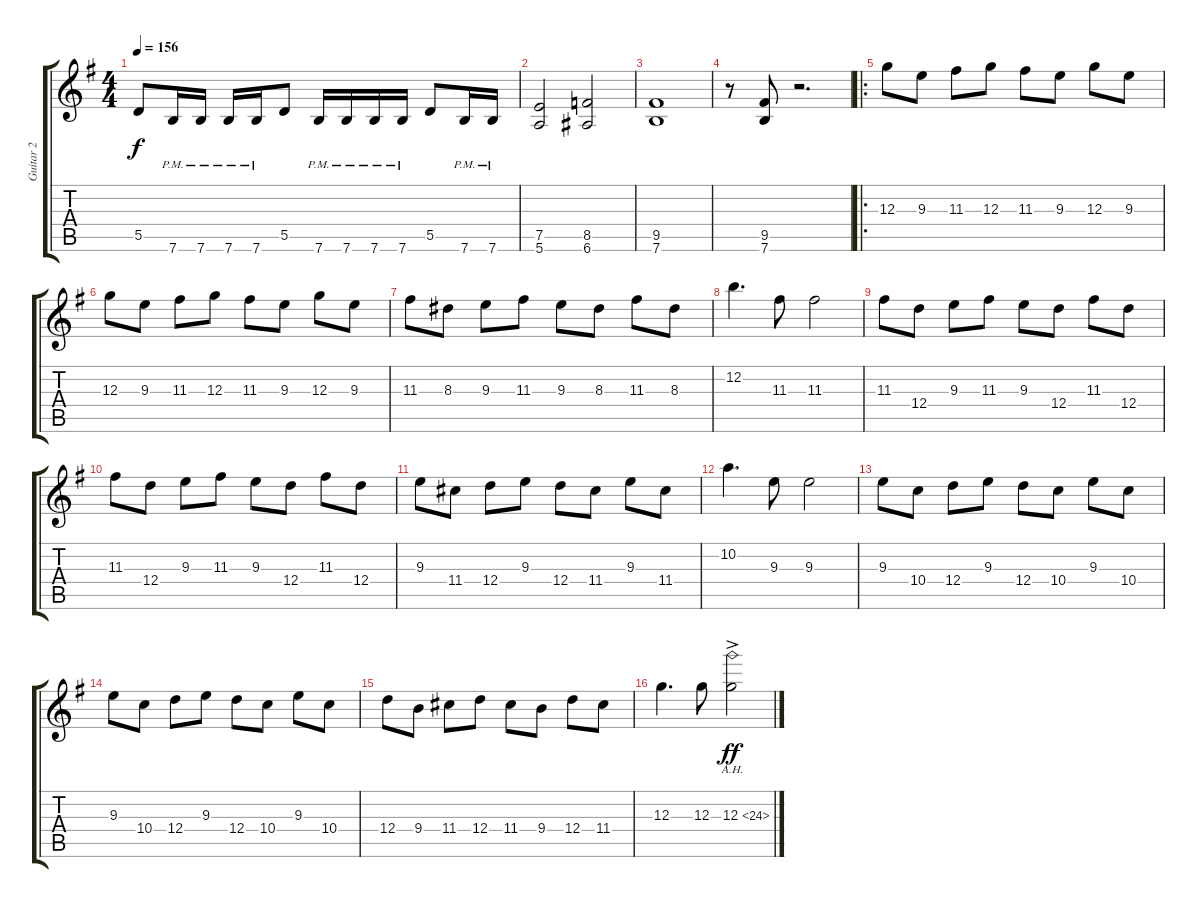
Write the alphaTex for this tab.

\track ("Guitar 2" "Guitar 2") {instrument distortionguitar}
\staff {score tabs}
\tuning (E4 B3 G3 D3 A2 E2) {hide}
\ts (4 4)
\tempo 156
\clef g2
\ks g
5.5.8{dy f} 7.6{pm}.16 7.6{pm}.16 7.6{pm}.16 7.6{pm}.16 5.5.8 7.6{pm}.16 7.6{pm}.16 7.6{pm}.16 7.6{pm}.16 5.5.8 7.6{pm}.16 7.6{pm}.16 |
(7.5 5.6).2 (8.5 6.6).2 |
(9.5 7.6).1 |
r.8 (9.5 7.6).8 r.2{d} |
\ro
12.3.8 9.3.8 11.3.8 12.3.8 11.3.8 9.3.8 12.3.8 9.3.8 |
12.3.8 9.3.8 11.3.8 12.3.8 11.3.8 9.3.8 12.3.8 9.3.8 |
11.3.8 8.3.8 9.3.8 11.3.8 9.3.8 8.3.8 11.3.8 8.3.8 |
12.2.4{d} 11.3.8 11.3.2 |
11.3.8 12.4.8 9.3.8 11.3.8 9.3.8 12.4.8 11.3.8 12.4.8 |
11.3.8 12.4.8 9.3.8 11.3.8 9.3.8 12.4.8 11.3.8 12.4.8 |
9.3.8 11.4.8 12.4.8 9.3.8 12.4.8 11.4.8 9.3.8 11.4.8 |
10.2.4{d} 9.3.8 9.3.2 |
9.3.8 10.4.8 12.4.8 9.3.8 12.4.8 10.4.8 9.3.8 10.4.8 |
9.3.8 10.4.8 12.4.8 9.3.8 12.4.8 10.4.8 9.3.8 10.4.8 |
12.4.8 9.4.8 11.4.8 12.4.8 11.4.8 9.4.8 12.4.8 11.4.8 |
12.3.4{d} 12.3.8 12.3{ah 12 ac}.2{dy ff}
